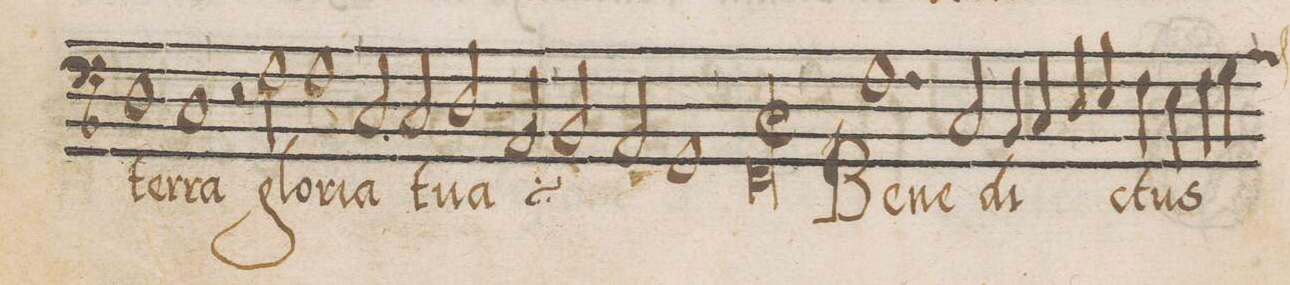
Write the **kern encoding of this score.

**kern	**text
*I"BASSVS	*
*clefF4	*
*k[b-]	*
*met()	*
*M2/1	*
1D	ter-
1C	-ra
=38-	=38-
2r	.
2F\	glo-
1F	-ri-
=39-	=39-
2C/	-a
2C/	tu-
2D/	-a
*	*ij
2AA/	glo-
=40-	=40-
2BB-/	-ri-
2AA/	-a
1GG	tu-
=41-	=41-
0FF;	-a
*	*Xij
=42||	=42||
1.F	Be-
2C/	-ne-
=43-	=43-
4BB-/	-di-
4C/	.
4D/	.
4E/	.
4F\	-ctus
4E\	.
4F\	.
*custos:A	*
4G\	.
=44-	=44-
*-	*-
